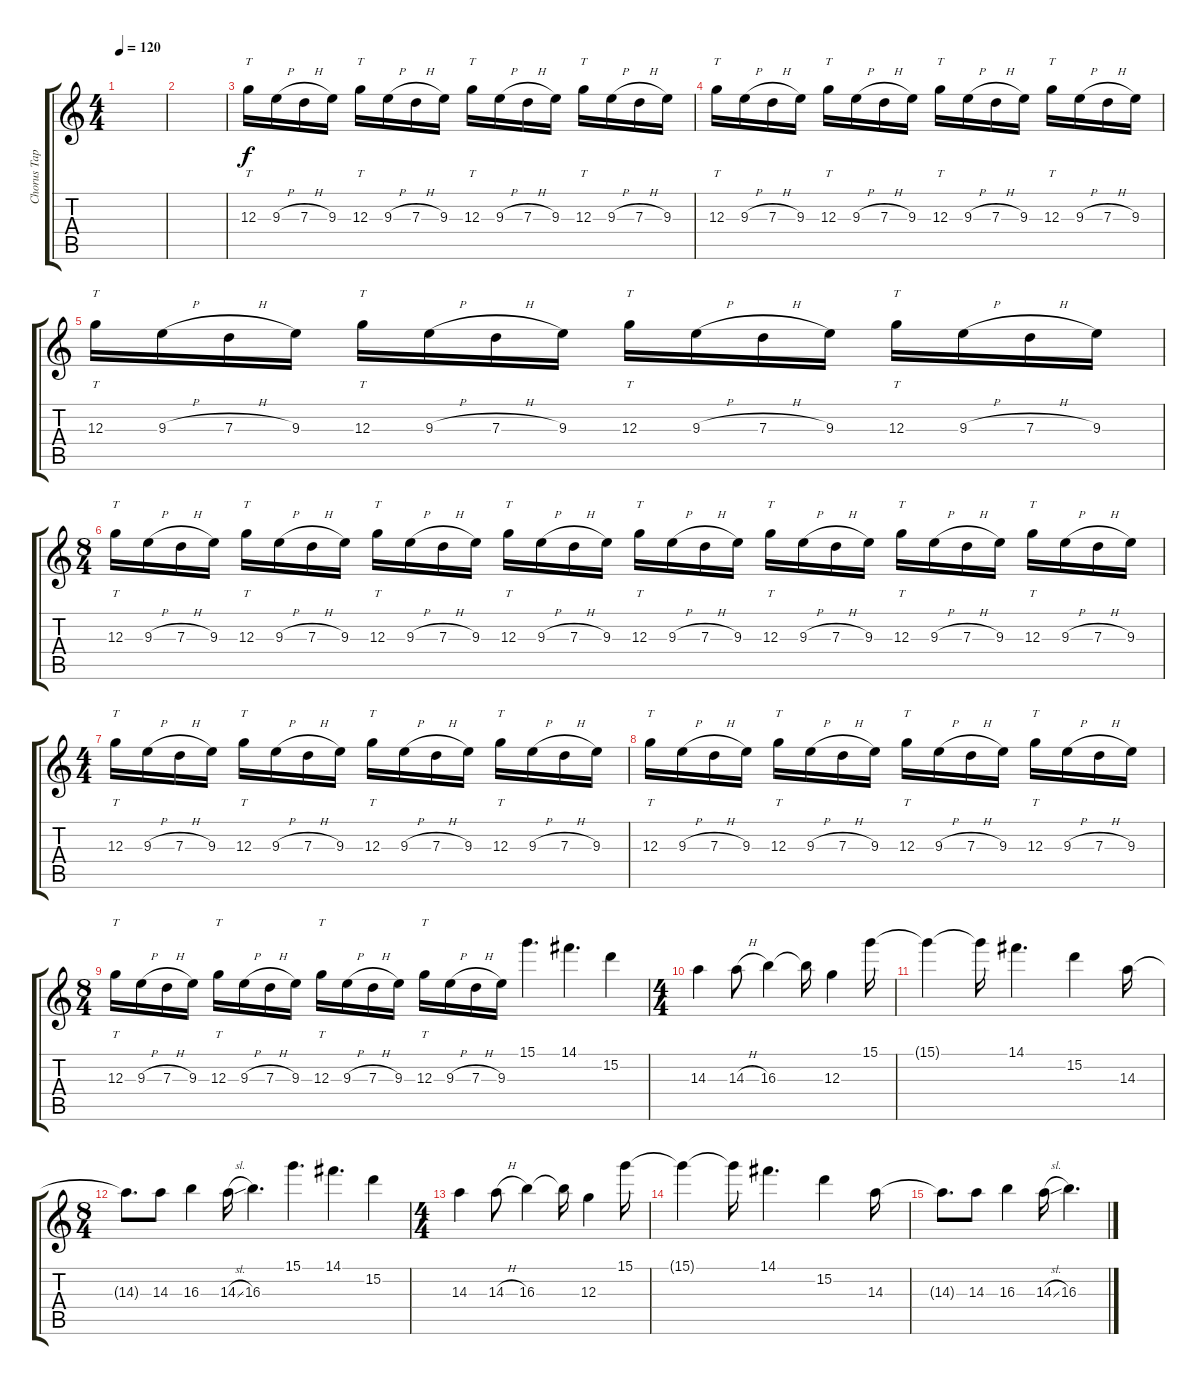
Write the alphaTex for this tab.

\track ("Chorus Tap + Melodie" "Chorus Tap") {instrument overdrivenguitar}
\staff {score tabs}
\tuning (E4 B3 G3 D3 A2 E2) {hide}
\ts (4 4)
\tempo 120
\clef g2
\ks c
|
|
12.3.16{tt} 9.3{h}.16 7.3{h}.16 9.3.16 12.3.16{tt} 9.3{h}.16 7.3{h}.16 9.3.16 12.3.16{tt} 9.3{h}.16 7.3{h}.16 9.3.16 12.3.16{tt} 9.3{h}.16 7.3{h}.16 9.3.16 |
12.3.16{tt} 9.3{h}.16 7.3{h}.16 9.3.16 12.3.16{tt} 9.3{h}.16 7.3{h}.16 9.3.16 12.3.16{tt} 9.3{h}.16 7.3{h}.16 9.3.16 12.3.16{tt} 9.3{h}.16 7.3{h}.16 9.3.16 |
12.3.16{tt} 9.3{h}.16 7.3{h}.16 9.3.16 12.3.16{tt} 9.3{h}.16 7.3{h}.16 9.3.16 12.3.16{tt} 9.3{h}.16 7.3{h}.16 9.3.16 12.3.16{tt} 9.3{h}.16 7.3{h}.16 9.3.16 |
\ts (8 4)
12.3.16{tt} 9.3{h}.16 7.3{h}.16 9.3.16 12.3.16{tt} 9.3{h}.16 7.3{h}.16 9.3.16 12.3.16{tt} 9.3{h}.16 7.3{h}.16 9.3.16 12.3.16{tt} 9.3{h}.16 7.3{h}.16 9.3.16 12.3.16{tt} 9.3{h}.16 7.3{h}.16 9.3.16 12.3.16{tt} 9.3{h}.16 7.3{h}.16 9.3.16 12.3.16{tt} 9.3{h}.16 7.3{h}.16 9.3.16 12.3.16{tt} 9.3{h}.16 7.3{h}.16 9.3.16 |
\ts (4 4)
12.3.16{tt} 9.3{h}.16 7.3{h}.16 9.3.16 12.3.16{tt} 9.3{h}.16 7.3{h}.16 9.3.16 12.3.16{tt} 9.3{h}.16 7.3{h}.16 9.3.16 12.3.16{tt} 9.3{h}.16 7.3{h}.16 9.3.16 |
12.3.16{tt} 9.3{h}.16 7.3{h}.16 9.3.16 12.3.16{tt} 9.3{h}.16 7.3{h}.16 9.3.16 12.3.16{tt} 9.3{h}.16 7.3{h}.16 9.3.16 12.3.16{tt} 9.3{h}.16 7.3{h}.16 9.3.16 |
\ts (8 4)
12.3.16{tt} 9.3{h}.16 7.3{h}.16 9.3.16 12.3.16{tt} 9.3{h}.16 7.3{h}.16 9.3.16 12.3.16{tt} 9.3{h}.16 7.3{h}.16 9.3.16 12.3.16{tt} 9.3{h}.16 7.3{h}.16 9.3.16 15.1.4{d} 14.1.4{d} 15.2.4 |
\ts (4 4)
14.3.4 14.3{h}.8 16.3.4 16.3{t}.16 12.3.4 15.1.16 |
15.1{t}.4 15.1{t}.16 14.1.4{d} 15.2.4 14.3.16 |
\ts (8 4)
14.3{t}.8{d} 14.3.8 16.3.4 14.3{sl}.16 16.3.4{d} 15.1.4{d} 14.1.4{d} 15.2.4 |
\ts (4 4)
14.3.4 14.3{h}.8 16.3.4 16.3{t}.16 12.3.4 15.1.16 |
15.1{t}.4 15.1{t}.16 14.1.4{d} 15.2.4 14.3.16 |
14.3{t}.8{d} 14.3.8 16.3.4 14.3{sl}.16 16.3.4{d}
